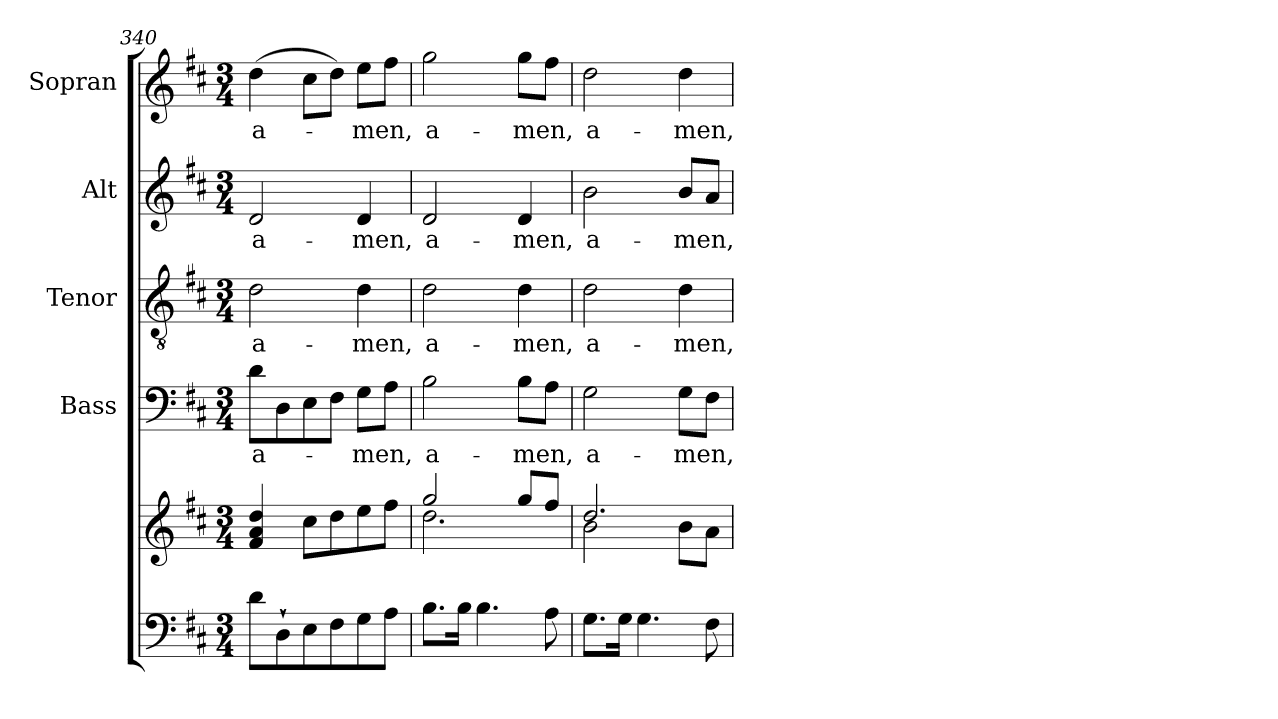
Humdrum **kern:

**kern	**kern	**kern	**text	**kern	**text	**kern	**text	**kern	**text
*part5	*part5	*part4	*part4	*part3	*part3	*part2	*part2	*part1	*part1
*staff6	*staff5	*staff4	*staff4	*staff3	*staff3	*staff2	*staff2	*staff1	*staff1
*	*	*I"Bass	*	*I"Tenor	*	*I"Alt	*	*I"Sopran	*
*	*	*I'B.	*	*I'T.	*	*I'A.	*	*I'S.	*
*clefF4	*clefG2	*clefF4	*	*clefGv2	*	*clefG2	*	*clefG2	*
*k[f#c#]	*k[f#c#]	*k[f#c#]	*	*k[f#c#]	*	*k[f#c#]	*	*k[f#c#]	*
*D:	*D:	*D:	*	*D:	*	*D:	*	*D:	*
*M3/4	*M3/4	*M3/4	*	*M3/4	*	*M3/4	*	*M3/4	*
=340	=340	=340	=340	=340	=340	=340	=340	=340	=340
!	!	!	!LO:LY:b	!	!LO:LY:b	!	!LO:LY:b	!	!LO:LY:b
8d\L	4f#/ 4a/ 4dd/	8d\L	a-	2d\	a-	2d/	a-	(>4dd\	a-
8D`>\	.	8D\	.	.	.	.	.	.	.
8E\	8cc#\L	8E\	.	.	.	.	.	8cc#\L	.
8F#\	8dd\	8F#\J	.	.	.	.	.	8dd\J)	.
!	!	!	!LO:LY:b	!	!LO:LY:b	!	!LO:LY:b	!	!LO:LY:b
8G\	8ee\	8G\L	-men,	4d\	-men,	4d/	-men,	8ee\L	-men,
8A\J	8ff#\J	8A\J	.	.	.	.	.	8ff#\J	.
=341	=341	=341	=341	=341	=341	=341	=341	=341	=341
*	*^	*	*	*	*	*	*	*	*
!	!	!	!	!LO:LY:b	!	!LO:LY:b	!	!LO:LY:b	!	!LO:LY:b
8.B\L	2gg/	2.dd\	2B\	a-	2d\	a-	2d/	a-	2gg\	a-
16B\Jk	.	.	.	.	.	.	.	.	.	.
4.B\	.	.	.	.	.	.	.	.	.	.
!	!	!	!	!LO:LY:b	!	!LO:LY:b	!	!LO:LY:b	!	!LO:LY:b
.	8gg/L	.	8B\L	-men,	4d\	-men,	4d/	-men,	8gg\L	-men,
8A\	8ff#/J	.	8A\J	.	.	.	.	.	8ff#\J	.
=342	=342	=342	=342	=342	=342	=342	=342	=342	=342	=342
!	!	!	!	!LO:LY:b	!	!LO:LY:b	!	!LO:LY:b	!	!LO:LY:b
8.G\L	2.dd/	2b\	2G\	a-	2d\	a-	2b\	a-	2dd\	a-
16G\Jk	.	.	.	.	.	.	.	.	.	.
4.G\	.	.	.	.	.	.	.	.	.	.
!	!	!	!	!LO:LY:b	!	!LO:LY:b	!	!LO:LY:b	!	!LO:LY:b
.	.	8b\L	8G\L	-men,	4d\	-men,	8b/L	-men,	4dd\	-men,
8F#\	.	8a\J	8F#\J	.	.	.	8a/J	.	.	.
*	*v	*v	*	*	*	*	*	*	*	*
=	=	=	=	=	=	=	=	=	=
*-	*-	*-	*-	*-	*-	*-	*-	*-	*-
